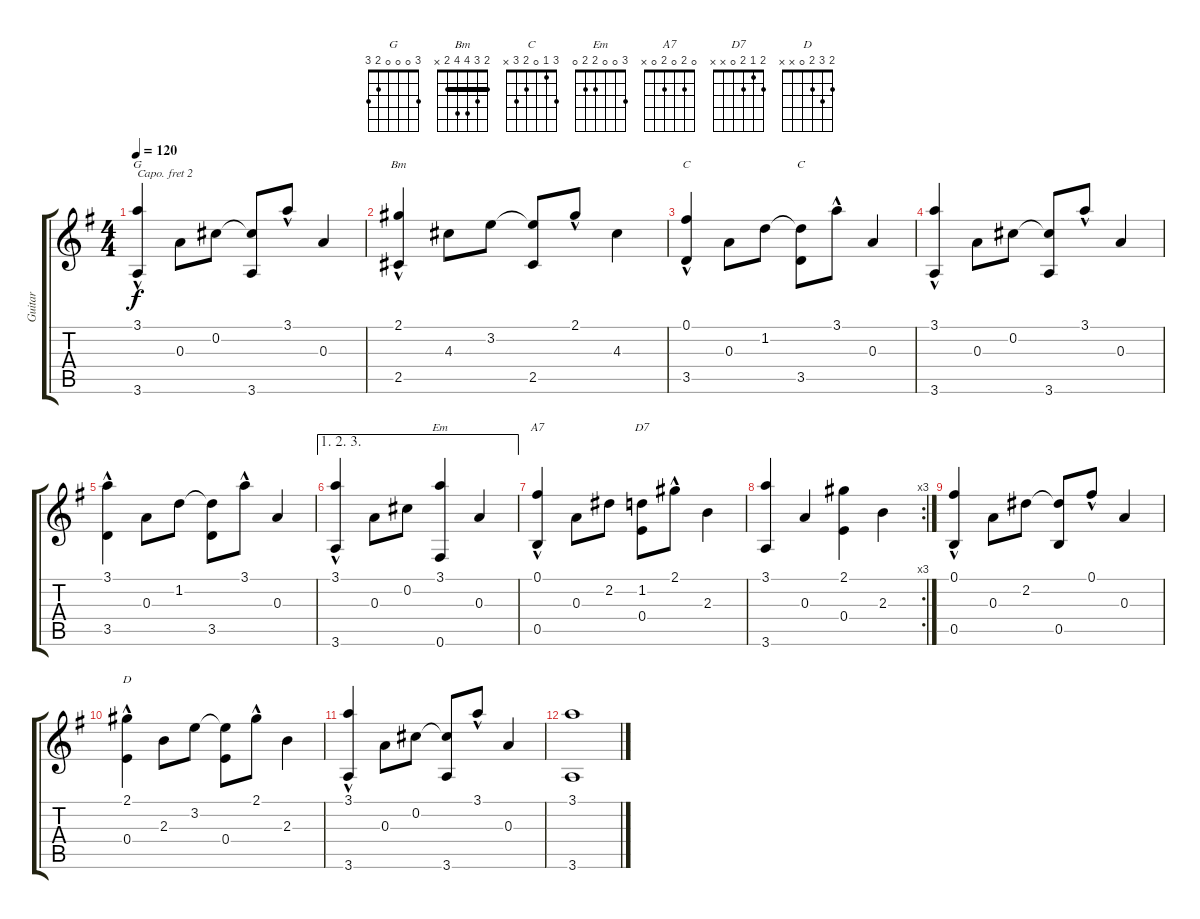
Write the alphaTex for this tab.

\track ("Guitar" "Guitar") {instrument acousticguitarnylon}
\staff {score tabs}
\capo 2
\tuning (E4 B3 G3 D3 A2 E2) {hide}
\chord ("G" 3 0 0 0 2 3)
\chord ("Bm" 2 3 4 4 2 x) {barre 2}
\chord ("C" 0 1 0 2 3 x)
\chord ("C" 3 1 0 2 3 x)
\chord ("Em" 3 0 0 2 2 0)
\chord ("A7" 0 2 0 2 0 x)
\chord ("D7" 2 1 2 0 x x)
\chord ("D" 2 3 2 0 x x)
\ts (4 4)
\tempo 120
\clef g2
\ks g
(3.1{hac} 3.6).4{ch "G" dy f} 0.3.8 0.2.8 (0.2{t} 3.6).8 3.1{hac}.8 0.3.4 |
(2.1{hac} 2.5).4{ch "Bm"} 4.3.8 3.2.8 (3.2{t} 2.5).8 2.1{hac}.8 4.3.4 |
(0.1{hac} 3.5).4{ch "C"} 0.3.8 1.2.8 (1.2{t} 3.5).8{ch "C"} 3.1{hac}.8 0.3.4 |
(3.1{hac} 3.6).4 0.3.8 0.2.8 (0.2{t} 3.6).8 3.1{hac}.8 0.3.4 |
(3.1{hac} 3.5).4 0.3.8 1.2.8 (1.2{t} 3.5).8 3.1{hac}.8 0.3.4 |
\ae (1 2 3)
(3.1{hac} 3.6).4 0.3.8 0.2.8 (3.1 0.6).4{ch "Em"} 0.3.4 |
(0.1{hac} 0.5).4{ch "A7"} 0.3.8 2.2.8 (1.2 0.4).8{ch "D7"} 2.1{hac}.8 2.3.4 |
\rc 3
(3.1 3.6).4 0.3.4 (2.1 0.4).4 2.3.4 |
(0.1{hac} 0.5).4 0.3.8 2.2.8 (2.2{t} 0.5).8 0.1{hac}.8 0.3.4 |
(2.1{hac} 0.4).4{ch "D"} 2.3.8 3.2.8 (3.2{t} 0.4).8 2.1{hac}.8 2.3.4 |
(3.1{hac} 3.6).4 0.3.8 0.2.8 (0.2{t} 3.6).8 3.1{hac}.8 0.3.4 |
(3.1 3.6).1
